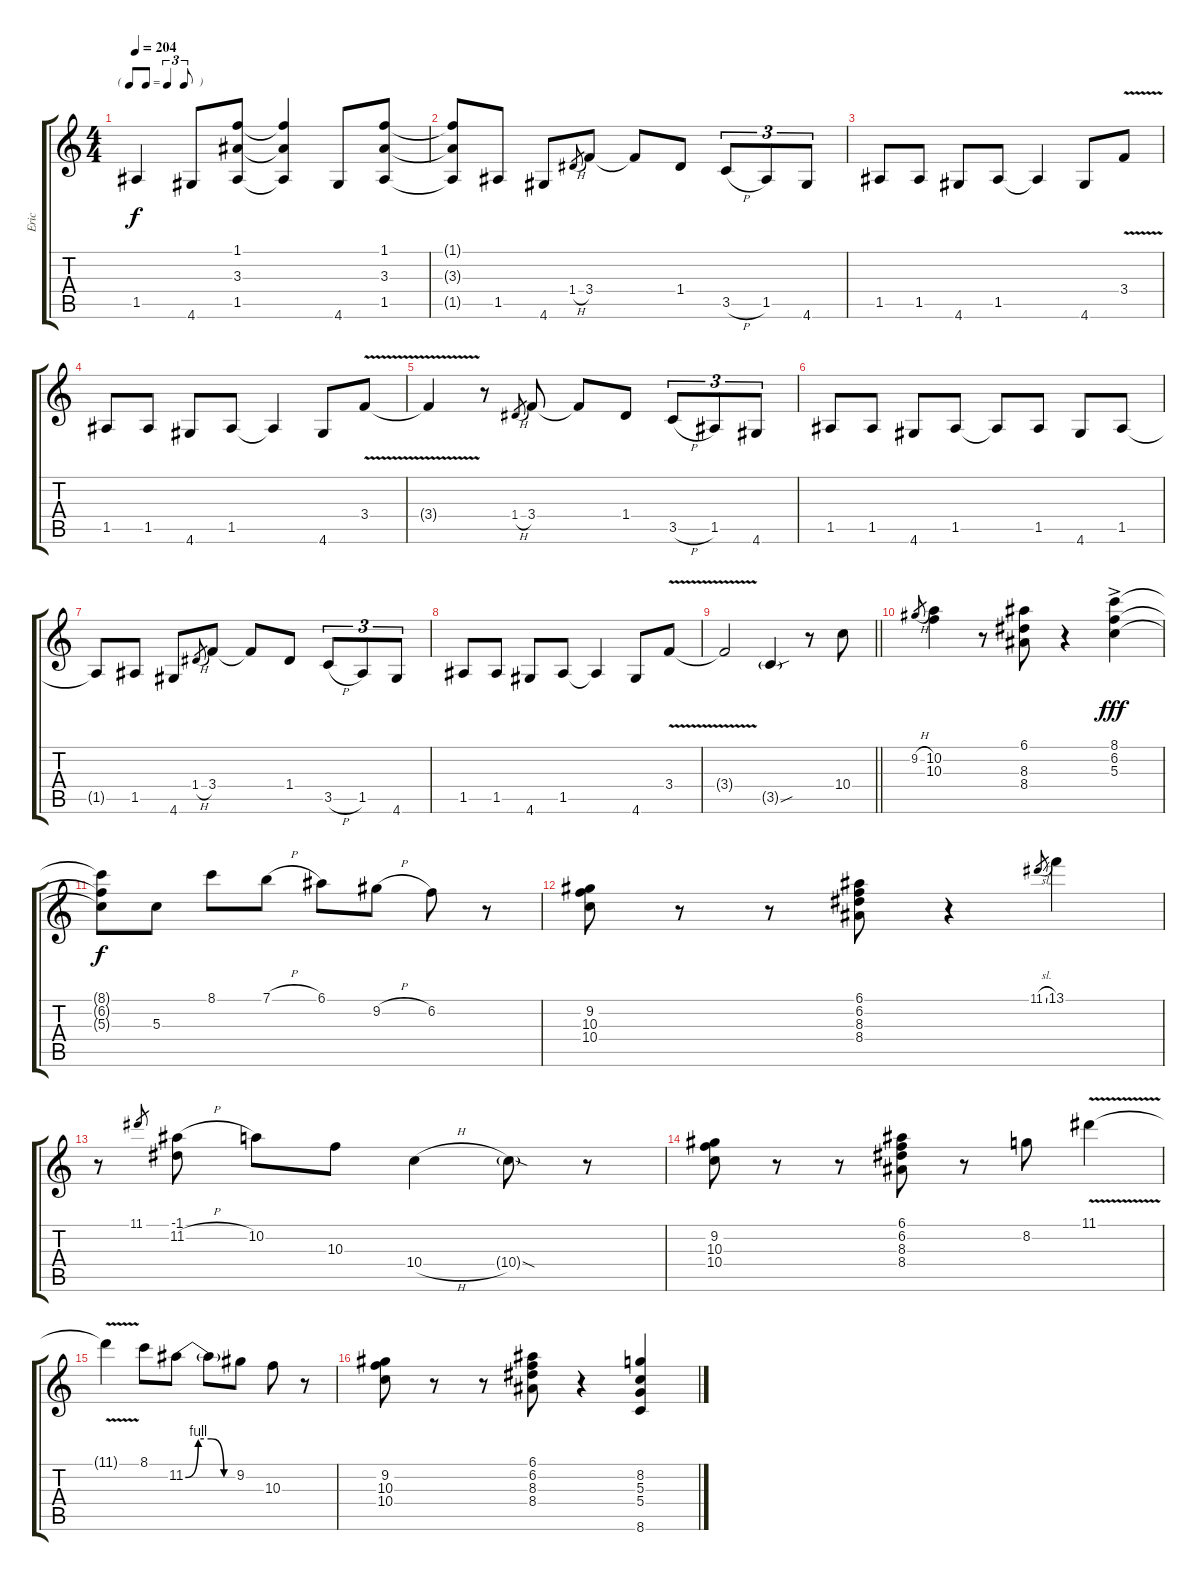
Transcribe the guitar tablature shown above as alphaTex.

\track ("Eric" "Eric") {instrument overdrivenguitar}
\staff {score tabs}
\tuning (E4 B3 G3 D3 A2 E2) {hide}
\ts (4 4)
\tf triplet8th
\tempo 204
\clef g2
\ks c
1.5.4{dy f} 4.6.8 (1.1 3.3 1.5).8 (1.1{t} 3.3{t} 1.5{t}).4 4.6.8 (1.1 3.3 1.5).8 |
(1.1{t} 3.3{t} 1.5{t}).8 1.5.8 4.6.8 1.4{h}.8{gr} 3.4.8 3.4{t}.8 1.4.8 3.5{h}.8{tu (3 2)} 1.5.8{tu (3 2)} 4.6.8{tu (3 2)} |
1.5.8 1.5.8 4.6.8 1.5.8 1.5{t}.4 4.6.8 3.4{v}.8 |
1.5.8 1.5.8 4.6.8 1.5.8 1.5{t}.4 4.6.8 3.4{v}.8 |
3.4{t}.4 r.8 1.4{h}.8{gr} 3.4.8 3.4{t}.8 1.4.8 3.5{h}.8{tu (3 2)} 1.5.8{tu (3 2)} 4.6.8{tu (3 2)} |
1.5.8 1.5.8 4.6.8 1.5.8 1.5{t}.8 1.5.8 4.6.8 1.5.8 |
1.5{t}.8 1.5.8 4.6.8 1.4{h}.8{gr} 3.4.8 3.4{t}.8 1.4.8 3.5{h}.8{tu (3 2)} 1.5.8{tu (3 2)} 4.6.8{tu (3 2)} |
1.5.8 1.5.8 4.6.8 1.5.8 1.5{t}.4 4.6.8 3.4{v}.8 |
\barLineRight lightlight
3.4{t}.2 3.5{sou g}.4 r.8 10.4.8 |
9.2{h}.8{gr} (10.2 10.3).4 r.8 (6.1 8.3 8.4).8 r.4 (8.1{ac} 6.2{ac} 5.3{ac}).4{dy fff} |
(8.1{t} 6.2{t} 5.3{t}).8{dy f} 5.3.8 8.1.8 7.1{h}.8 6.1.8 9.2{h}.8 6.2.8 r.8 |
(9.2 10.3 10.4).8 r.8 r.8 (6.1 6.2 8.3 8.4).8 r.4 11.1{sl}.8{gr} 13.1.4 |
r.8 11.1.8{gr} (-1.1 11.2{h}).8 10.2.8 10.3.8 10.4{h}.4 10.4{sod g}.8 r.8 |
(9.2 10.3 10.4).8 r.8 r.8 (6.1 6.2 8.3 8.4).8 r.8 8.2.8 11.1{v}.4 |
11.1{t}.4 8.1.8 11.2{be (custom 0 0 15 4 30 4 45 0 60 0)}.8 11.2{t}.8 9.2.8 10.3.8 r.8 |
(9.2 10.3 10.4).8 r.8 r.8 (6.1 6.2 8.3 8.4).8 r.4 (8.2 5.3 5.4 8.6).4
